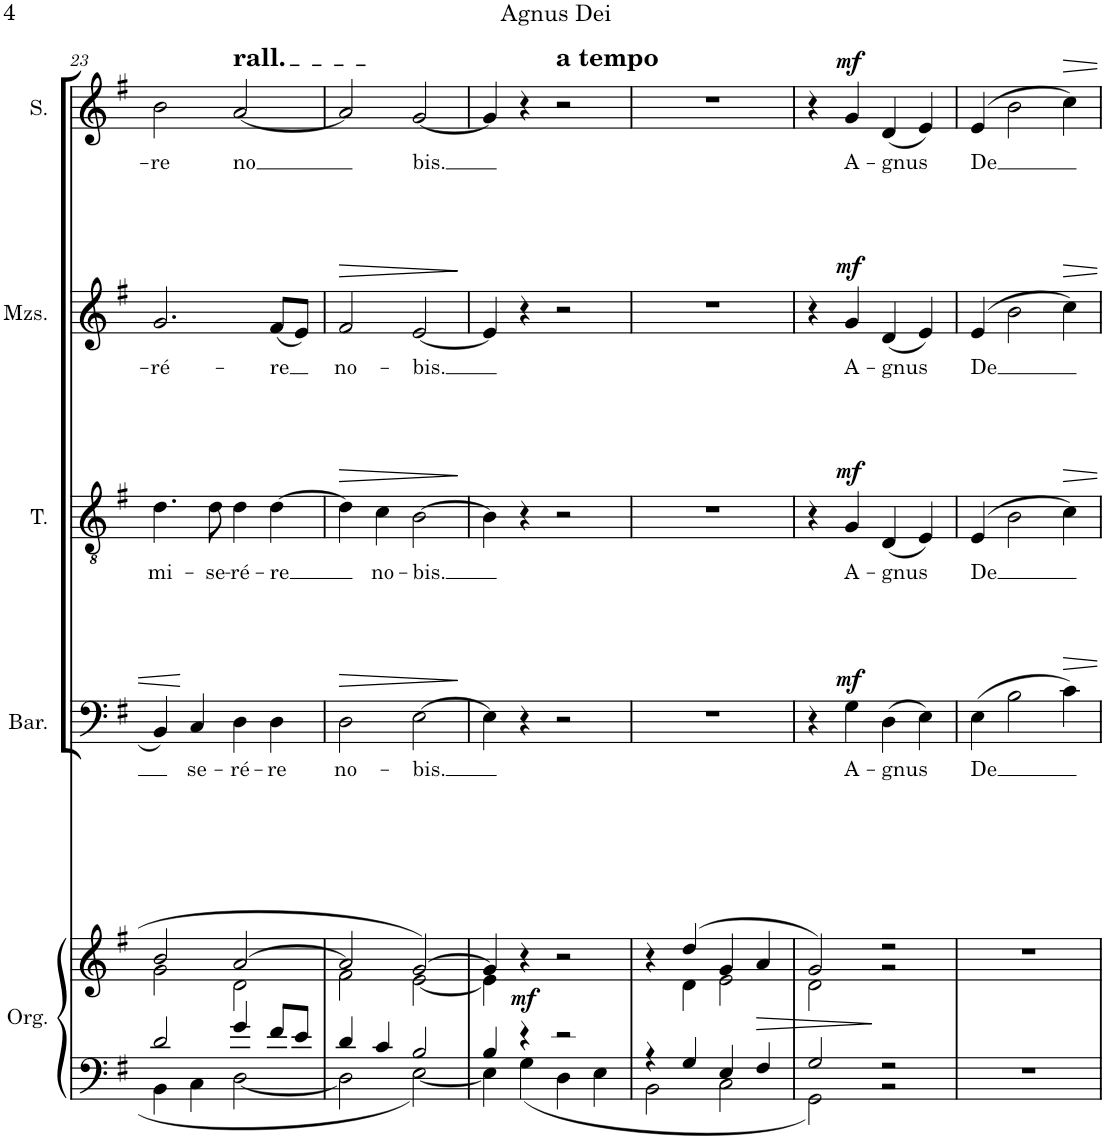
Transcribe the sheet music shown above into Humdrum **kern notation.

**kern	**kern	**dynam	**kern	**text	**dynam	**kern	**text	**dynam	**kern	**text	**dynam	**kern	**text	**dynam
*part5	*part5	*part5	*part4	*part4	*part4	*part3	*part3	*part3	*part2	*part2	*part2	*part1	*part1	*part1
*staff6	*staff5	*staff5/6	*staff4	*staff4	*staff4	*staff3	*staff3	*staff3	*staff2	*staff2	*staff2	*staff1	*staff1	*staff1
*I"Órgano	*	*	*I"Barítono	*	*	*I"Tenor	*	*	*I"Mezzosoprano	*	*	*I"Soprano	*	*
*	*	*	*I'Bar.	*	*	*I'T.	*	*	*I'Mzs.	*	*	*I'S.	*	*
!!LO:PB:g=z
*clefF4	*clefG2	*	*clefF4	*	*	*clefGv2	*	*	*clefG2	*	*	*clefG2	*	*
*k[f#]	*k[f#]	*	*k[f#]	*	*	*k[f#]	*	*	*k[f#]	*	*	*k[f#]	*	*
*M4/4	*M4/4	*	*M4/4	*	*	*M4/4	*	*	*M4/4	*	*	*M4/4	*	*
*met(c)	*met(c)	*	*met(c)	*	*	*met(c)	*	*	*met(c)	*	*	*met(c)	*	*
=23	=23	=23	=23	=23	=23	=23	=23	=23	=23	=23	=23	=23	=23	=23
*^	*^	*	*	*	*	*	*	*	*	*	*	*	*	*
!	!	!	!	!	!	!	!	!	!LO:LY:b	!	!	!LO:LY:b	!	!	!LO:LY:b	!
2d/	4BB\	2b/	2g\	.	4BB/	.	.	4.d\	mi-	.	2.g/	-ré-	.	2b\	-re	.
!	!	!	!	!	!	!LO:LY:b	!	!	!	!	!	!	!	!	!	!
.	4C\	.	.	.	4C/	se-	.	.	.	.	.	.	.	.	.	.
!	!	!	!	!	!	!	!	!	!LO:LY:b	!	!	!	!	!	!	!
.	.	.	.	.	.	.	.	8d\	-se-	.	.	.	.	.	.	.
!	!	!	!	!	!	!	!	!	!	!	!	!	!	!LO:TX:a:t=rall.	!	!
!	!	!	!	!	!	!LO:LY:b	!	!	!LO:LY:b	!	!	!	!	!	!LO:LY:b	!
4g/	[2D\	[2a/	2d\	.	4D\	-ré-	.	4d\	-ré-	.	.	.	.	[2a/	no	.
!	!	!	!	!	!	!LO:LY:b	!	!	!LO:LY:b	!	!	!LO:LY:b	!	!	!	!
8f#/L	.	.	.	.	4D\	-re	.	[4d\	-re	.	(8f#/L	-re	.	.	.	.
8e/J	.	.	.	.	.	.	.	.	.	.	8e/J)	.	.	.	.	.
=24	=24	=24	=24	=24	=24	=24	=24	=24	=24	=24	=24	=24	=24	=24	=24	=24
!	!	!	!	!	!	!LO:LY:b	!LO:HP:b	!	!	!LO:HP:b	!	!LO:LY:b	!LO:HP:b	!	!	!
4d/	2D\]	2a/]	2f#\	.	2D\	no-	>	4d\]	.	>	2f#/	no-	>	2a/]	.	.
!	!	!	!	!	!	!	!	!	!LO:LY:b	!	!	!	!	!	!	!
4c/	.	.	.	.	.	.	.	4c\	no-	.	.	.	.	.	.	.
!	!	!	!	!	!	!LO:LY:b	!	!	!LO:LY:b	!	!	!LO:LY:b	!	!	!LO:LY:b	!
2B/	[2E\	[2g/	[2e\	.	[2E\	-bis.	.	[2B\	-bis.	.	[2e/	-bis.	.	[2g/	bis.	.
*v	*v	*	*	*	*	*	*	*	*	*	*	*	*	*	*	*
*	*v	*v	*	*	*	*	*	*	*	*	*	*	*	*	*
.	.	.	.	.	]	.	.	]	.	.	]	.	.	.
=25	=25	=25	=25	=25	=25	=25	=25	=25	=25	=25	=25	=25	=25	=25
*^	*^	*	*	*	*	*	*	*	*	*	*	*	*	*
4B/	4E\]	4g/]	4e\]	.	4E\]	.	.	4B\]	.	.	4e/]	.	.	4g/]	.	.
!	!	!	!	!LO:DY:b	!	!	!	!	!	!	!	!	!	!	!	!
4r	4G\	4r	2.ryy	mf	4r	.	.	4r	.	.	4r	.	.	4r	.	.
!	!	!	!	!	!	!	!	!	!	!	!	!	!	!LO:TX:a:B:t=a tempo	!	!
2r	4D\	2r	.	.	2r	.	.	2r	.	.	2r	.	.	2r	.	.
.	4E\	.	.	.	.	.	.	.	.	.	.	.	.	.	.	.
=26	=26	=26	=26	=26	=26	=26	=26	=26	=26	=26	=26	=26	=26	=26	=26	=26
4r	2BB\	4r	4ryy	.	1r	.	.	1r	.	.	1r	.	.	1r	.	.
4G/	.	(4dd/	4d\	.	.	.	.	.	.	.	.	.	.	.	.	.
4E/	2C\	4g/	2e\	.	.	.	.	.	.	.	.	.	.	.	.	.
!	!	!	!	!LO:HP:b	!	!	!	!	!	!	!	!	!	!	!	!
4F#/	.	4a/	.	>	.	.	.	.	.	.	.	.	.	.	.	.
=27	=27	=27	=27	=27	=27	=27	=27	=27	=27	=27	=27	=27	=27	=27	=27	=27
2G/	2GG\	2g/)	2d\	.	4r	.	.	4r	.	.	4r	.	.	4r	.	.
!	!	!	!	!	!	!LO:LY:b	!LO:DY:a	!	!LO:LY:b	!LO:DY:a	!	!LO:LY:b	!LO:DY:a	!	!LO:LY:b	!LO:DY:a
.	.	.	.	.	4G\	A-	mf	4G/	A-	mf	4g/	A-	mf	4g/	A-	mf
!	!	!	!	!	!	!LO:LY:b	!	!	!LO:LY:b	!	!	!LO:LY:b	!	!	!LO:LY:b	!
2r	2r	2r	2r	]	(4D\	-gnus	.	(4D/	-gnus	.	(4d/	-gnus	.	(4d/	-gnus	.
.	.	.	.	.	4E\)	.	.	4E/)	.	.	4e/)	.	.	4e/)	.	.
*v	*v	*	*	*	*	*	*	*	*	*	*	*	*	*	*	*
*	*v	*v	*	*	*	*	*	*	*	*	*	*	*	*	*
=28	=28	=28	=28	=28	=28	=28	=28	=28	=28	=28	=28	=28	=28	=28
!	!	!	!	!LO:LY:b	!	!	!LO:LY:b	!	!	!LO:LY:b	!	!	!LO:LY:b	!
1r	1r	.	(4E\	De	.	(4E/	De	.	(4e/	De	.	(4e/	De	.
.	.	.	2B\	.	.	2B\	.	.	2b\	.	.	2b\	.	.
.	.	.	4c\)	.	.	4c\)	.	.	4cc\)	.	.	4cc\)	.	.
=	=	=	=	=	=	=	=	=	=	=	=	=	=	=
*-	*-	*-	*-	*-	*-	*-	*-	*-	*-	*-	*-	*-	*-	*-
